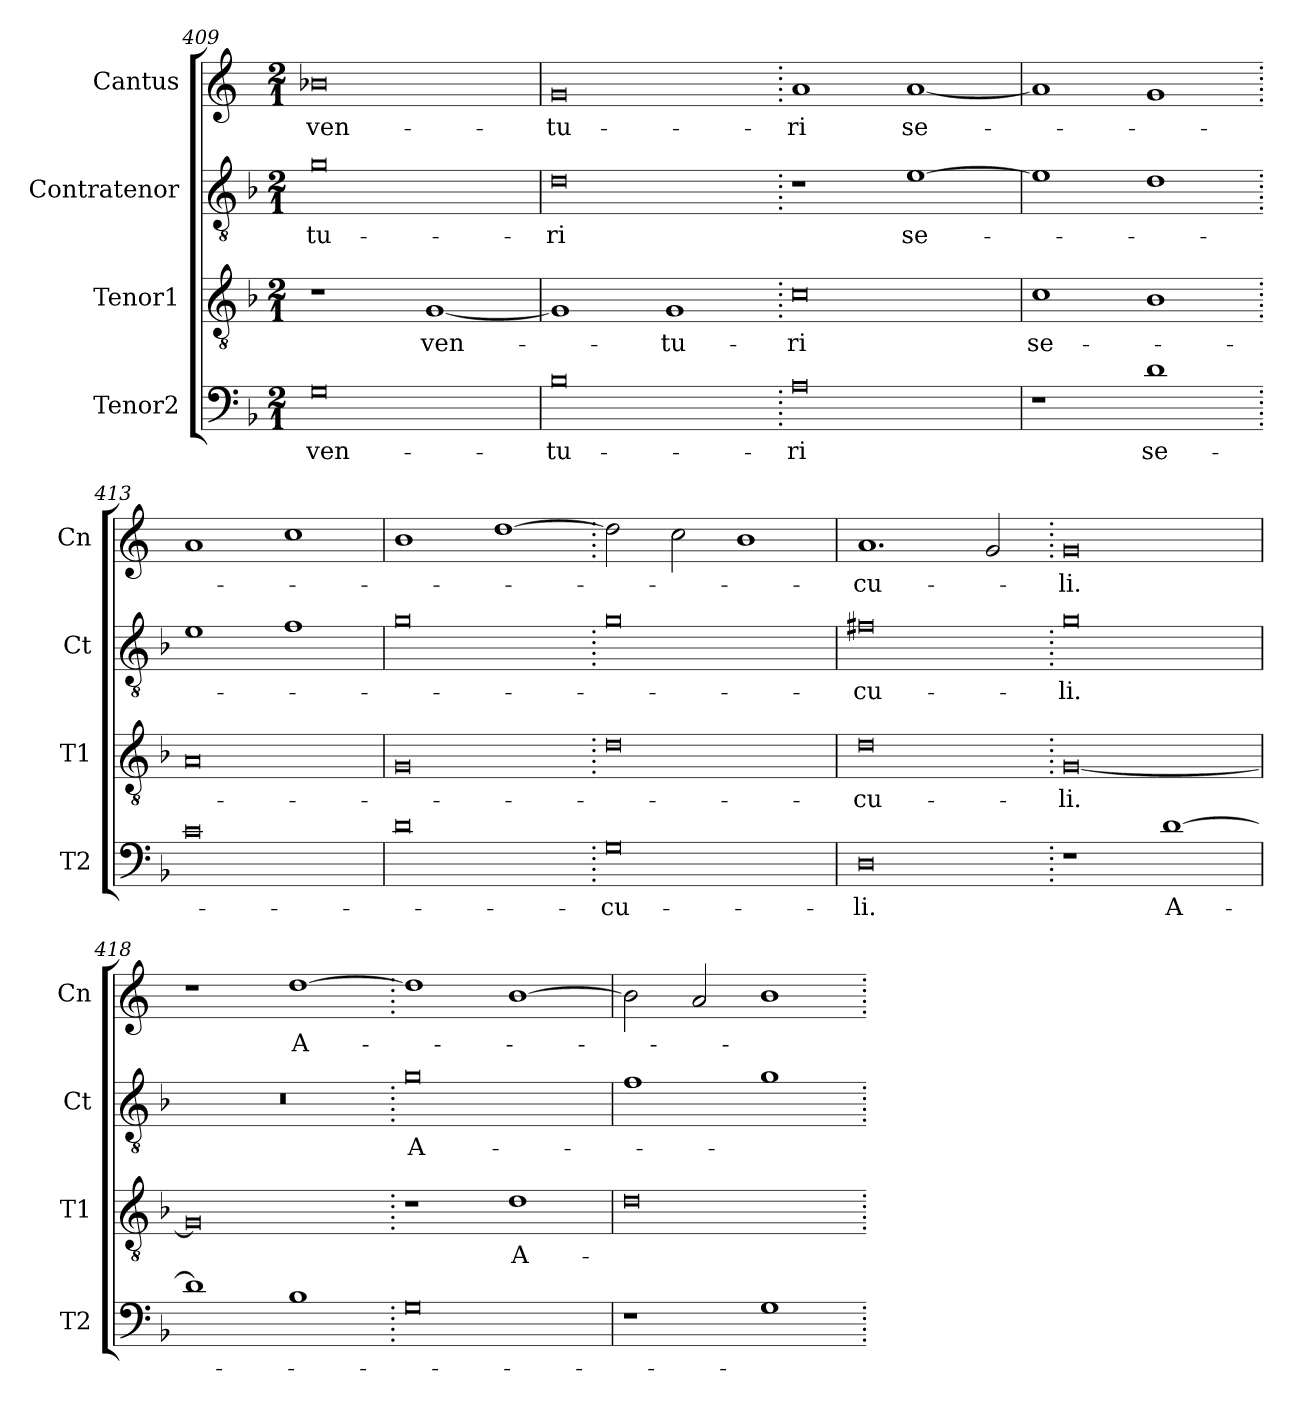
**kern	**text	**kern	**text	**kern	**text	**kern	**text
*part4	*part4	*part3	*part3	*part2	*part2	*part1	*part1
*staff4	*staff4	*staff3	*staff3	*staff2	*staff2	*staff1	*staff1
*I"Tenor2	*	*I"Tenor1	*	*I"Contratenor	*	*I"Cantus	*
*I'T2	*	*I'T1	*	*I'Ct	*	*I'Cn	*
*clefF4	*	*clefGv2	*	*clefGv2	*	*clefG2	*
*k[b-]	*	*k[b-]	*	*k[b-]	*	*k[]	*
*M2/1	*	*M2/1	*	*M2/1	*	*M2/1	*
=409	=409	=409	=409	=409	=409	=409	=409
0G	ven-	1r	.	0g	-tu-	0b-X	ven-
.	.	[1G	ven-	.	.	.	.
=410	=410	=410	=410	=410	=410	=410	=410
0B-	-tu-	1G]	.	0d	-ri	0g	-tu-
.	.	1G	-tu-	.	.	.	.
=411.	=411.	=411.	=411.	=411.	=411.	=411.	=411.
0A	-ri	0c	-ri	1r	.	1a	-ri
.	.	.	.	[1e	se-	[1a	se-
=412	=412	=412	=412	=412	=412	=412	=412
1r	.	1c	se-	1e]	.	1a]	.
1d	se-	1B-	.	1d	.	1g	.
=413.	=413.	=413.	=413.	=413.	=413.	=413.	=413.
0c	.	0A	.	1e	.	1a	.
.	.	.	.	1f	.	1cc	.
=414	=414	=414	=414	=414	=414	=414	=414
0d	.	0G	.	0g	.	1b	.
.	.	.	.	.	.	[1dd	.
=415.	=415.	=415.	=415.	=415.	=415.	=415.	=415.
0G	-cu-	0d	.	0g	.	2dd\]	.
.	.	.	.	.	.	2cc\	.
.	.	.	.	.	.	1b	.
=416	=416	=416	=416	=416	=416	=416	=416
0D	-li.	0d	-cu-	0f#X	-cu-	1.a	-cu-
.	.	.	.	.	.	2g/	.
=417.	=417.	=417.	=417.	=417.	=417.	=417.	=417.
1r	.	[0G	-li.	0g	-li.	0g	-li.
[1d	A-	.	.	.	.	.	.
=418	=418	=418	=418	=418	=418	=418	=418
1d]	.	0G]	.	0r	.	1r	.
1B-	.	.	.	.	.	[1dd	A-
=419.	=419.	=419.	=419.	=419.	=419.	=419.	=419.
0G	.	1r	.	0g	A-	1dd]	.
.	.	1d	A-	.	.	[1b	.
=420	=420	=420	=420	=420	=420	=420	=420
1r	.	0d	.	1f	.	2b\]	.
.	.	.	.	.	.	2a/	.
1G	.	.	.	1g	.	1b	.
=.	=.	=.	=.	=.	=.	=.	=.
*-	*-	*-	*-	*-	*-	*-	*-
